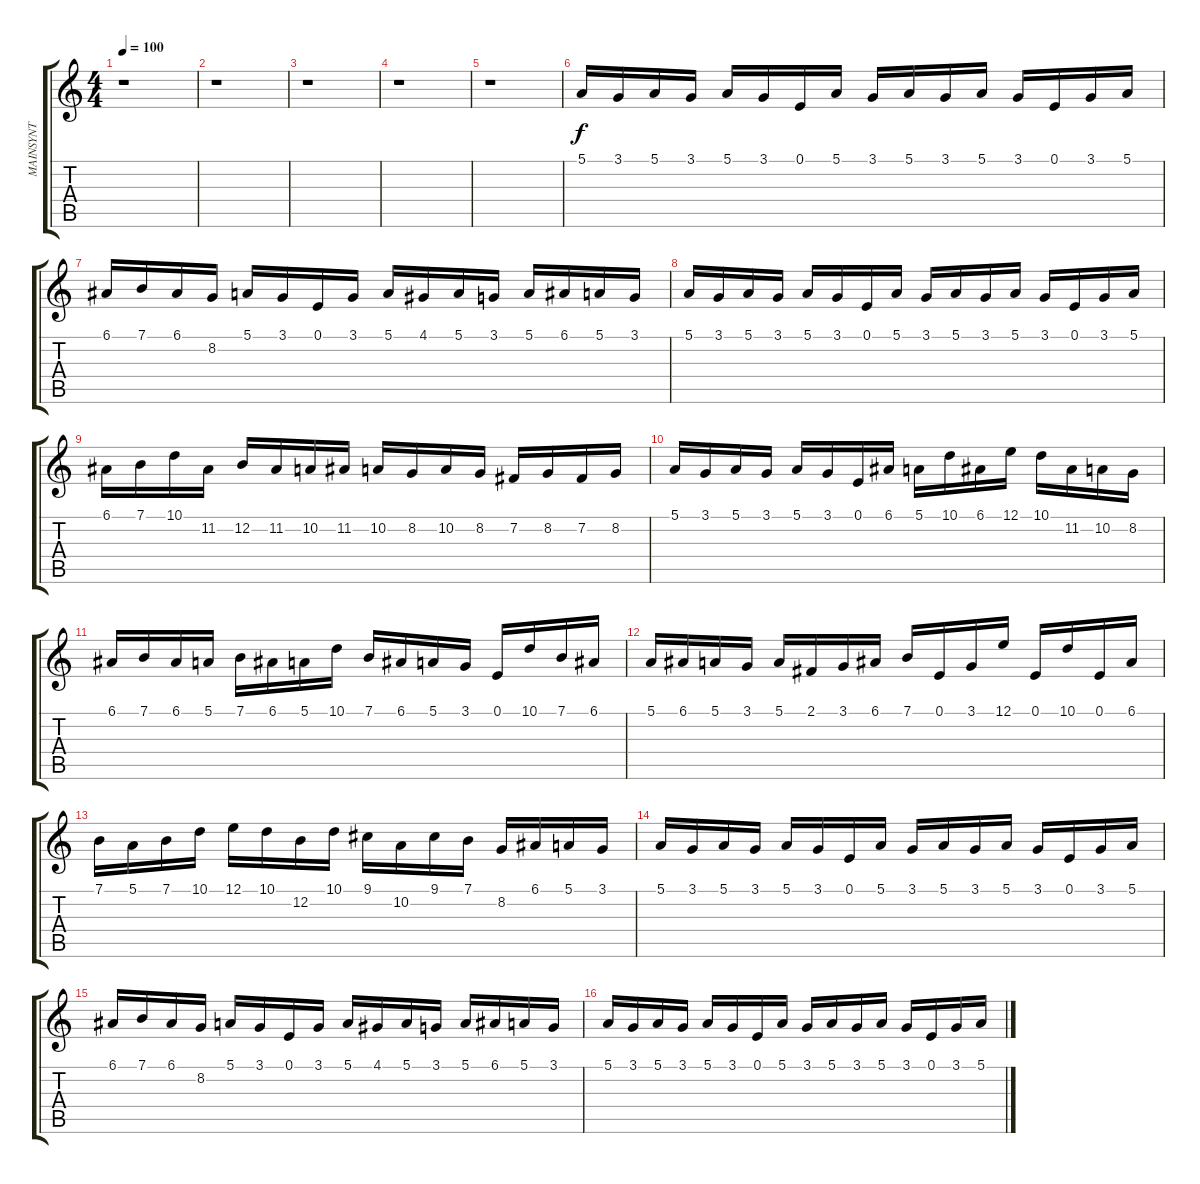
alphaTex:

\track ("MAINSYNT" "MAINSYNT") {instrument lead1square}
\staff {score tabs}
\tuning (E4 B3 G3 D3 A2 E2) {hide}
\ts (4 4)
\tempo 100
\clef g2
\ks c
r.1{dy f} |
r.1 |
r.1 |
r.1 |
r.1 |
5.1.16 3.1.16 5.1.16 3.1.16 5.1.16 3.1.16 0.1.16 5.1.16 3.1.16 5.1.16 3.1.16 5.1.16 3.1.16 0.1.16 3.1.16 5.1.16 |
6.1.16 7.1.16 6.1.16 8.2.16 5.1.16 3.1.16 0.1.16 3.1.16 5.1.16 4.1.16 5.1.16 3.1.16 5.1.16 6.1.16 5.1.16 3.1.16 |
5.1.16 3.1.16 5.1.16 3.1.16 5.1.16 3.1.16 0.1.16 5.1.16 3.1.16 5.1.16 3.1.16 5.1.16 3.1.16 0.1.16 3.1.16 5.1.16 |
6.1.16 7.1.16 10.1.16 11.2.16 12.2.16 11.2.16 10.2.16 11.2.16 10.2.16 8.2.16 10.2.16 8.2.16 7.2.16 8.2.16 7.2.16 8.2.16 |
5.1.16 3.1.16 5.1.16 3.1.16 5.1.16 3.1.16 0.1.16 6.1.16 5.1.16 10.1.16 6.1.16 12.1.16 10.1.16 11.2.16 10.2.16 8.2.16 |
6.1.16 7.1.16 6.1.16 5.1.16 7.1.16 6.1.16 5.1.16 10.1.16 7.1.16 6.1.16 5.1.16 3.1.16 0.1.16 10.1.16 7.1.16 6.1.16 |
5.1.16 6.1.16 5.1.16 3.1.16 5.1.16 2.1.16 3.1.16 6.1.16 7.1.16 0.1.16 3.1.16 12.1.16 0.1.16 10.1.16 0.1.16 6.1.16 |
7.1.16 5.1.16 7.1.16 10.1.16 12.1.16 10.1.16 12.2.16 10.1.16 9.1.16 10.2.16 9.1.16 7.1.16 8.2.16 6.1.16 5.1.16 3.1.16 |
5.1.16 3.1.16 5.1.16 3.1.16 5.1.16 3.1.16 0.1.16 5.1.16 3.1.16 5.1.16 3.1.16 5.1.16 3.1.16 0.1.16 3.1.16 5.1.16 |
6.1.16 7.1.16 6.1.16 8.2.16 5.1.16 3.1.16 0.1.16 3.1.16 5.1.16 4.1.16 5.1.16 3.1.16 5.1.16 6.1.16 5.1.16 3.1.16 |
5.1.16 3.1.16 5.1.16 3.1.16 5.1.16 3.1.16 0.1.16 5.1.16 3.1.16 5.1.16 3.1.16 5.1.16 3.1.16 0.1.16 3.1.16 5.1.16
